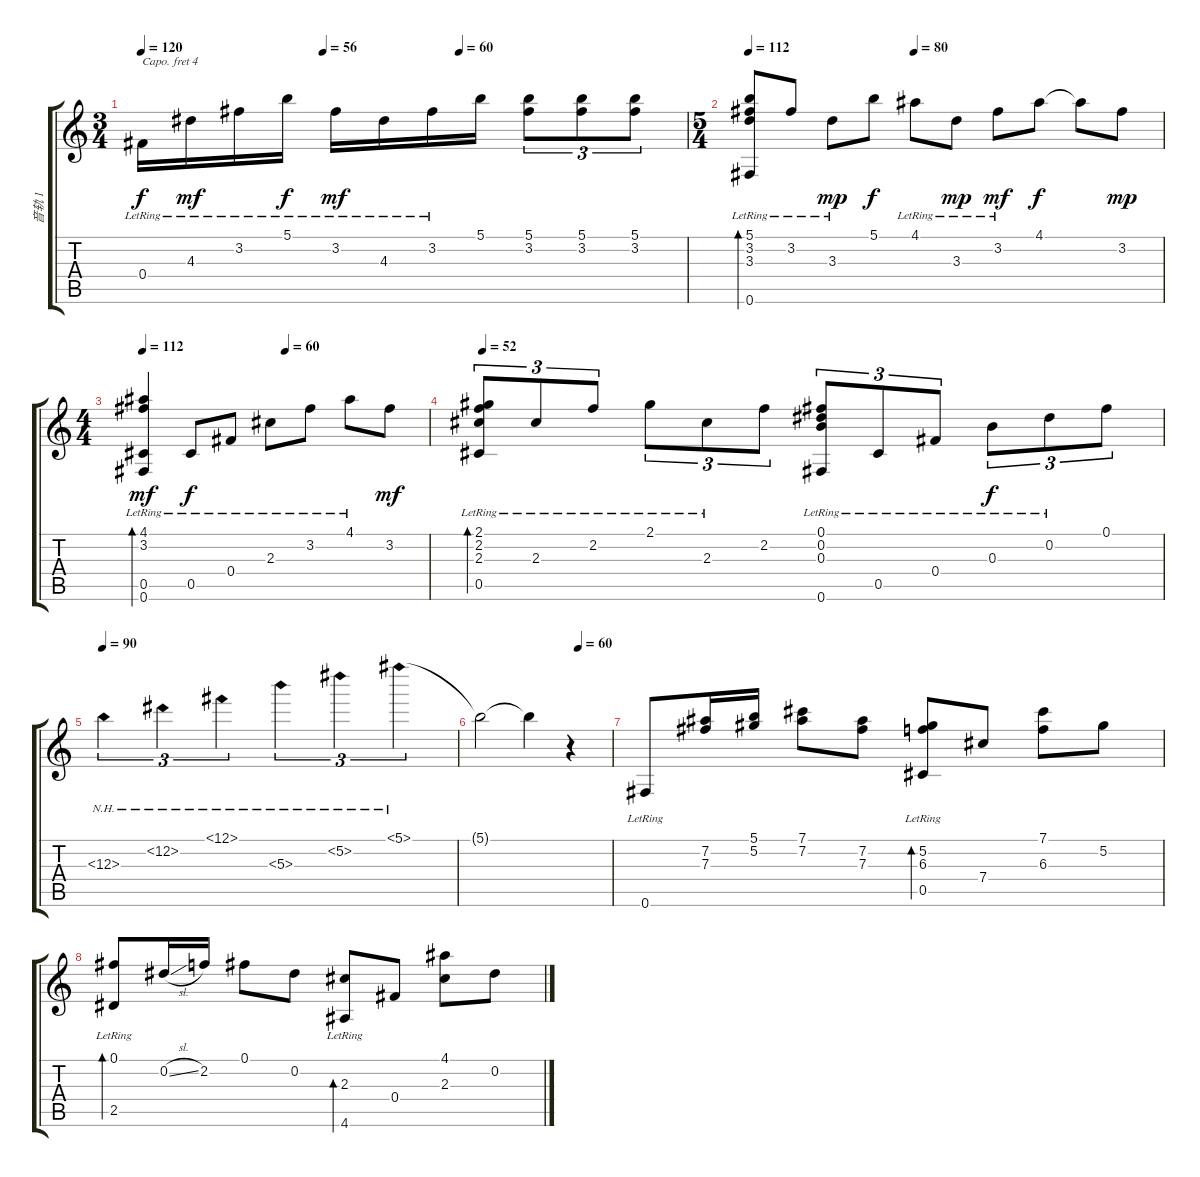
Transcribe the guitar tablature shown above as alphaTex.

\track ("音轨 1" "音轨 1") {instrument acousticguitarnylon}
\staff {score tabs}
\capo 4
\tuning (D4 B3 G3 D3 A2 D2) {hide}
\ts (3 4)
\tempo 120
\tempo (56 0.3333333333333333)
\tempo (60 0.5833333333333334)
\clef g2
\ks c
0.4{lr}.16{dy f} 4.3{lr}.16{dy mf} 3.2{lr}.16 5.1{lr}.16{dy f} 3.2{lr}.16{dy mf} 4.3{lr}.16 3.2{lr}.16 5.1.16 (5.1 3.2).8{tu (3 2)} (5.1 3.2).8{tu (3 2)} (5.1 3.2).8{tu (3 2)} |
\ts (5 4)
\tempo 112
\tempo (80 0.4)
(5.1{lr} 3.2 3.3 0.6{lr}).8{bd 480} 3.2{lr}.8 3.3{lr}.8{dy mp} 5.1.8{dy f} 4.1{lr}.8 3.3{lr}.8{dy mp} 3.2{lr}.8{dy mf} 4.1.8{dy f} 4.1{t}.8 3.2.8{dy mp} |
\ts (4 4)
\tempo 112
\tempo (60 0.5)
(4.1{lr} 3.2{lr} 0.5{lr} 0.6{lr}).4{bd 480 dy mf} 0.5{lr}.8{dy f} 0.4{lr}.8 2.3{lr}.8 3.2{lr}.8 4.1{lr}.8 3.2.8{dy mf} |
\tempo 52
(2.1{lr} 2.2{lr} 2.3{lr} 0.5{lr}).8{tu (3 2) bd 480} 2.3{lr}.8{tu (3 2)} 2.2{lr}.8{tu (3 2)} 2.1{lr}.8{tu (3 2)} 2.3{lr}.8{tu (3 2)} 2.2.8{tu (3 2)} (0.1{lr} 0.2{lr} 0.3{lr} 0.6{lr}).8{tu (3 2)} 0.5{lr}.8{tu (3 2)} 0.4{lr}.8{tu (3 2)} 0.3{lr}.8{tu (3 2) dy f} 0.2{lr}.8{tu (3 2)} 0.1.8{tu (3 2)} |
\tempo 90
12.3{nh}.4{tu (3 2)} 12.2{nh}.4{tu (3 2)} 12.1{nh}.4{tu (3 2)} 5.3{nh}.4{tu (3 2)} 5.2{nh}.4{tu (3 2)} 5.1{nh}.4{tu (3 2)} |
\tempo (60 0.75)
5.1{t}.2 5.1{t}.4 r.4 |
0.6{lr}.8 (7.2 7.3).16 (5.1 5.2).16 (7.1 7.2).8 (7.2 7.3).8 (5.2 6.3 0.5{lr}).8{bd 60} 7.4.8 (7.1 6.3).8 5.2.8 |
(0.1 2.5{lr}).8{bd 120} 0.2{sl}.16 2.2.16 0.1.8 0.2.8 (2.3 4.6{lr}).8{bd 120} 0.4.8 (4.1 2.3).8 0.2.8
